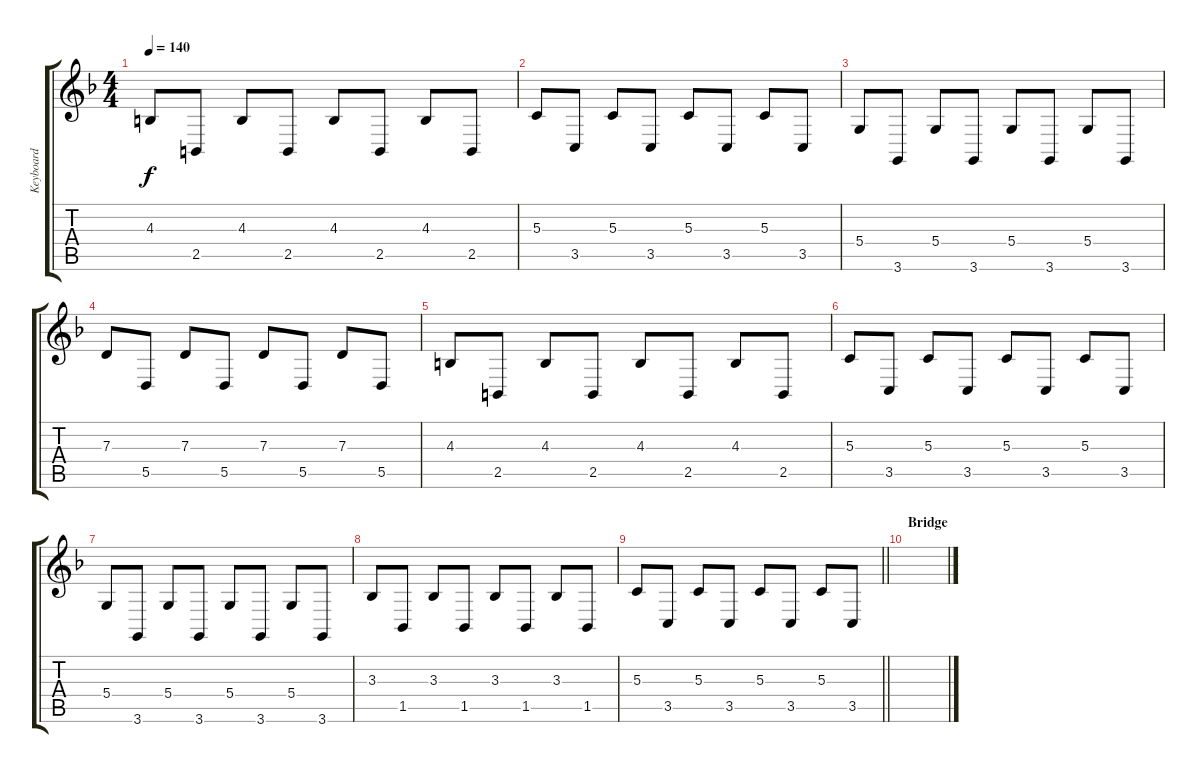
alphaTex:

\track ("Keyboard" "Keyboard") {instrument lead2sawtooth}
\staff {score tabs}
\tuning (E4 B3 G3 D3 A2 E2) {hide}
\ts (4 4)
\tempo 140
\clef g2
\ks f
4.3.8{dy f} 2.5.8 4.3.8 2.5.8 4.3.8 2.5.8 4.3.8 2.5.8 |
5.3.8 3.5.8 5.3.8 3.5.8 5.3.8 3.5.8 5.3.8 3.5.8 |
5.4.8 3.6.8 5.4.8 3.6.8 5.4.8 3.6.8 5.4.8 3.6.8 |
7.3.8 5.5.8 7.3.8 5.5.8 7.3.8 5.5.8 7.3.8 5.5.8 |
4.3.8 2.5.8 4.3.8 2.5.8 4.3.8 2.5.8 4.3.8 2.5.8 |
5.3.8 3.5.8 5.3.8 3.5.8 5.3.8 3.5.8 5.3.8 3.5.8 |
5.4.8 3.6.8 5.4.8 3.6.8 5.4.8 3.6.8 5.4.8 3.6.8 |
3.3.8 1.5.8 3.3.8 1.5.8 3.3.8 1.5.8 3.3.8 1.5.8 |
\barLineRight lightlight
5.3.8 3.5.8 5.3.8 3.5.8 5.3.8 3.5.8 5.3.8 3.5.8 |
\section ("" "Bridge")
